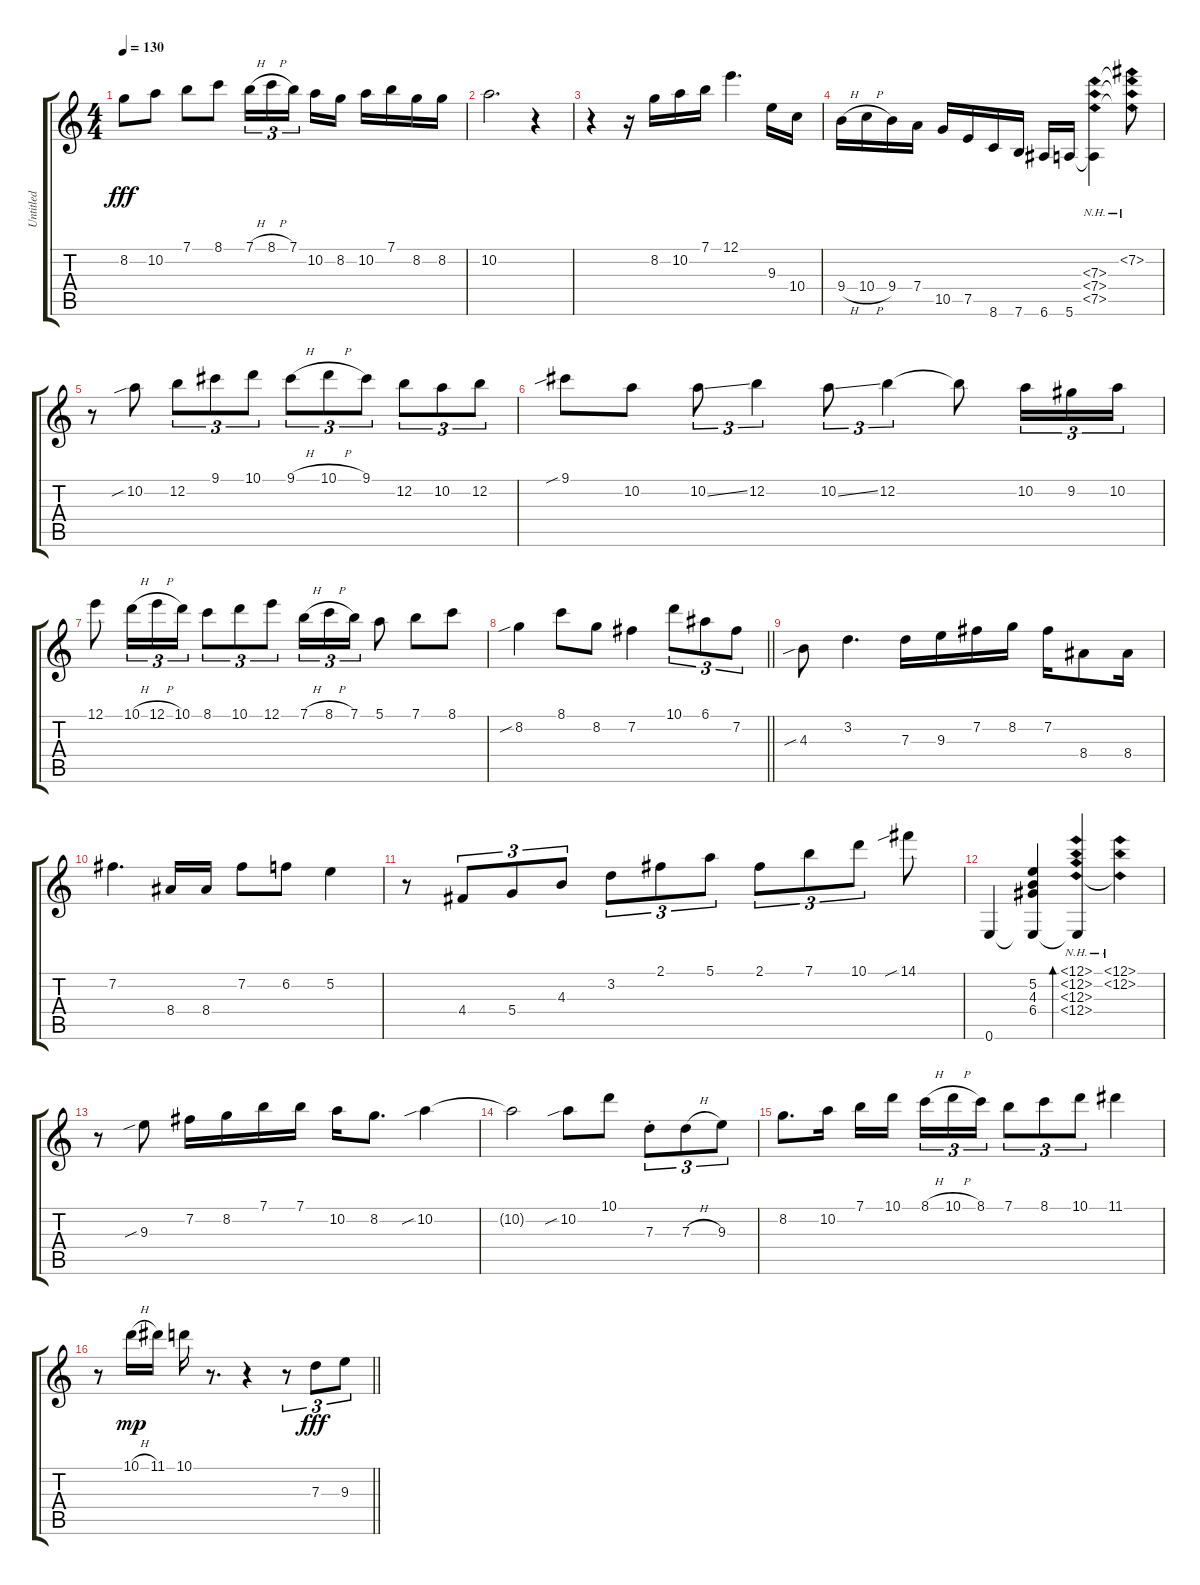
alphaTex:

\track ("Untitled" "Untitled") {instrument acousticguitarnylon}
\staff {score tabs}
\tuning (E4 B3 G3 D3 A2 E2) {hide}
\ts (4 4)
\tempo 130
\clef g2
\ks c
8.2.8{dy fff} 10.2.8 7.1.8 8.1.8 7.1{h}.16{tu (3 2)} 8.1{h}.16{tu (3 2)} 7.1.16{tu (3 2) beam splitsecondary} 10.2.16 8.2.16 10.2.16 7.1.16 8.2.16 8.2.16 |
10.2.2{d} r.4 |
r.4 r.16 8.2.16 10.2.16 7.1.16 12.1.4{d} 9.3.16 10.4.16 |
9.4{h}.16 10.4{h}.16 9.4.16 7.4.16 10.5.16 7.5.16 8.6.16 7.6.16 6.6.16 5.6.16 (7.3{nh} 7.4{nh} 7.5{nh} 5.6{t}).4 (7.2{nh} 7.3{nh t} 7.4{nh t} 7.5{nh t}).8 |
r.8 10.2{sib}.8 12.2.8{tu (3 2)} 9.1.8{tu (3 2)} 10.1.8{tu (3 2)} 9.1{h}.8{tu (3 2)} 10.1{h}.8{tu (3 2)} 9.1.8{tu (3 2)} 12.2.8{tu (3 2)} 10.2.8{tu (3 2)} 12.2.8{tu (3 2)} |
9.1{sib}.8 10.2.8 10.2{ss}.8{tu (3 2)} 12.2.4{tu (3 2)} 10.2{ss}.8{tu (3 2)} 12.2.4{tu (3 2)} 12.2{t}.8 10.2.16{tu (3 2)} 9.2.16{tu (3 2)} 10.2.16{tu (3 2)} |
12.1.8 10.1{h}.16{tu (3 2)} 12.1{h}.16{tu (3 2)} 10.1.16{tu (3 2)} 8.1.8{tu (3 2)} 10.1.8{tu (3 2)} 12.1.8{tu (3 2)} 7.1{h}.16{tu (3 2)} 8.1{h}.16{tu (3 2)} 7.1.16{tu (3 2)} 5.1.8 7.1.8 8.1.8 |
\barLineRight lightlight
8.2{sib}.4 8.1.8 8.2.8 7.2.4 10.1.8{tu (3 2)} 6.1.8{tu (3 2)} 7.2.8{tu (3 2)} |
4.3{sib}.8 3.2.4{d} 7.3.16 9.3.16 7.2.16 8.2.16 7.2.16 8.4.8 8.4.16 |
7.2.4{d} 8.4.16 8.4.16 7.2.8 6.2.8 5.2.4 |
r.8 4.4.8{tu (3 2)} 5.4.8{tu (3 2)} 4.3.8{tu (3 2)} 3.2.8{tu (3 2)} 2.1.8{tu (3 2)} 5.1.8{tu (3 2)} 2.1.8{tu (3 2)} 7.1.8{tu (3 2)} 10.1.8{tu (3 2)} 14.1{sib}.8 |
0.6.4 (5.2 4.3 6.4 0.6{t}).4 (12.1{nh} 12.2{nh} 12.3{nh} 12.4{nh} 0.6{t}).4{bd 30} (12.1{nh} 12.2{nh} 12.4{nh t}).4 |
r.8 9.3{sib}.8 7.2.16 8.2.16 7.1.16 7.1.16 10.2.16 8.2.8{d} 10.2{sib}.4 |
10.2{t}.2 10.2{sib}.8 10.1.8 7.3{st}.8{tu (3 2)} 7.3{h}.8{tu (3 2)} 9.3.8{tu (3 2)} |
8.2.8{d} 10.2.16 7.1.16 10.1.16{beam splitsecondary} 8.1{h}.16{tu (3 2)} 10.1{h}.16{tu (3 2)} 8.1.16{tu (3 2)} 7.1.8{tu (3 2)} 8.1.8{tu (3 2)} 10.1.8{tu (3 2)} 11.1.4 |
\barLineRight lightlight
r.8 10.1{h}.16{dy mp} 11.1.16 10.1.16 r.8{d} r.4 r.8{tu (3 2)} 7.3.8{tu (3 2) dy fff} 9.3.8{tu (3 2)}
